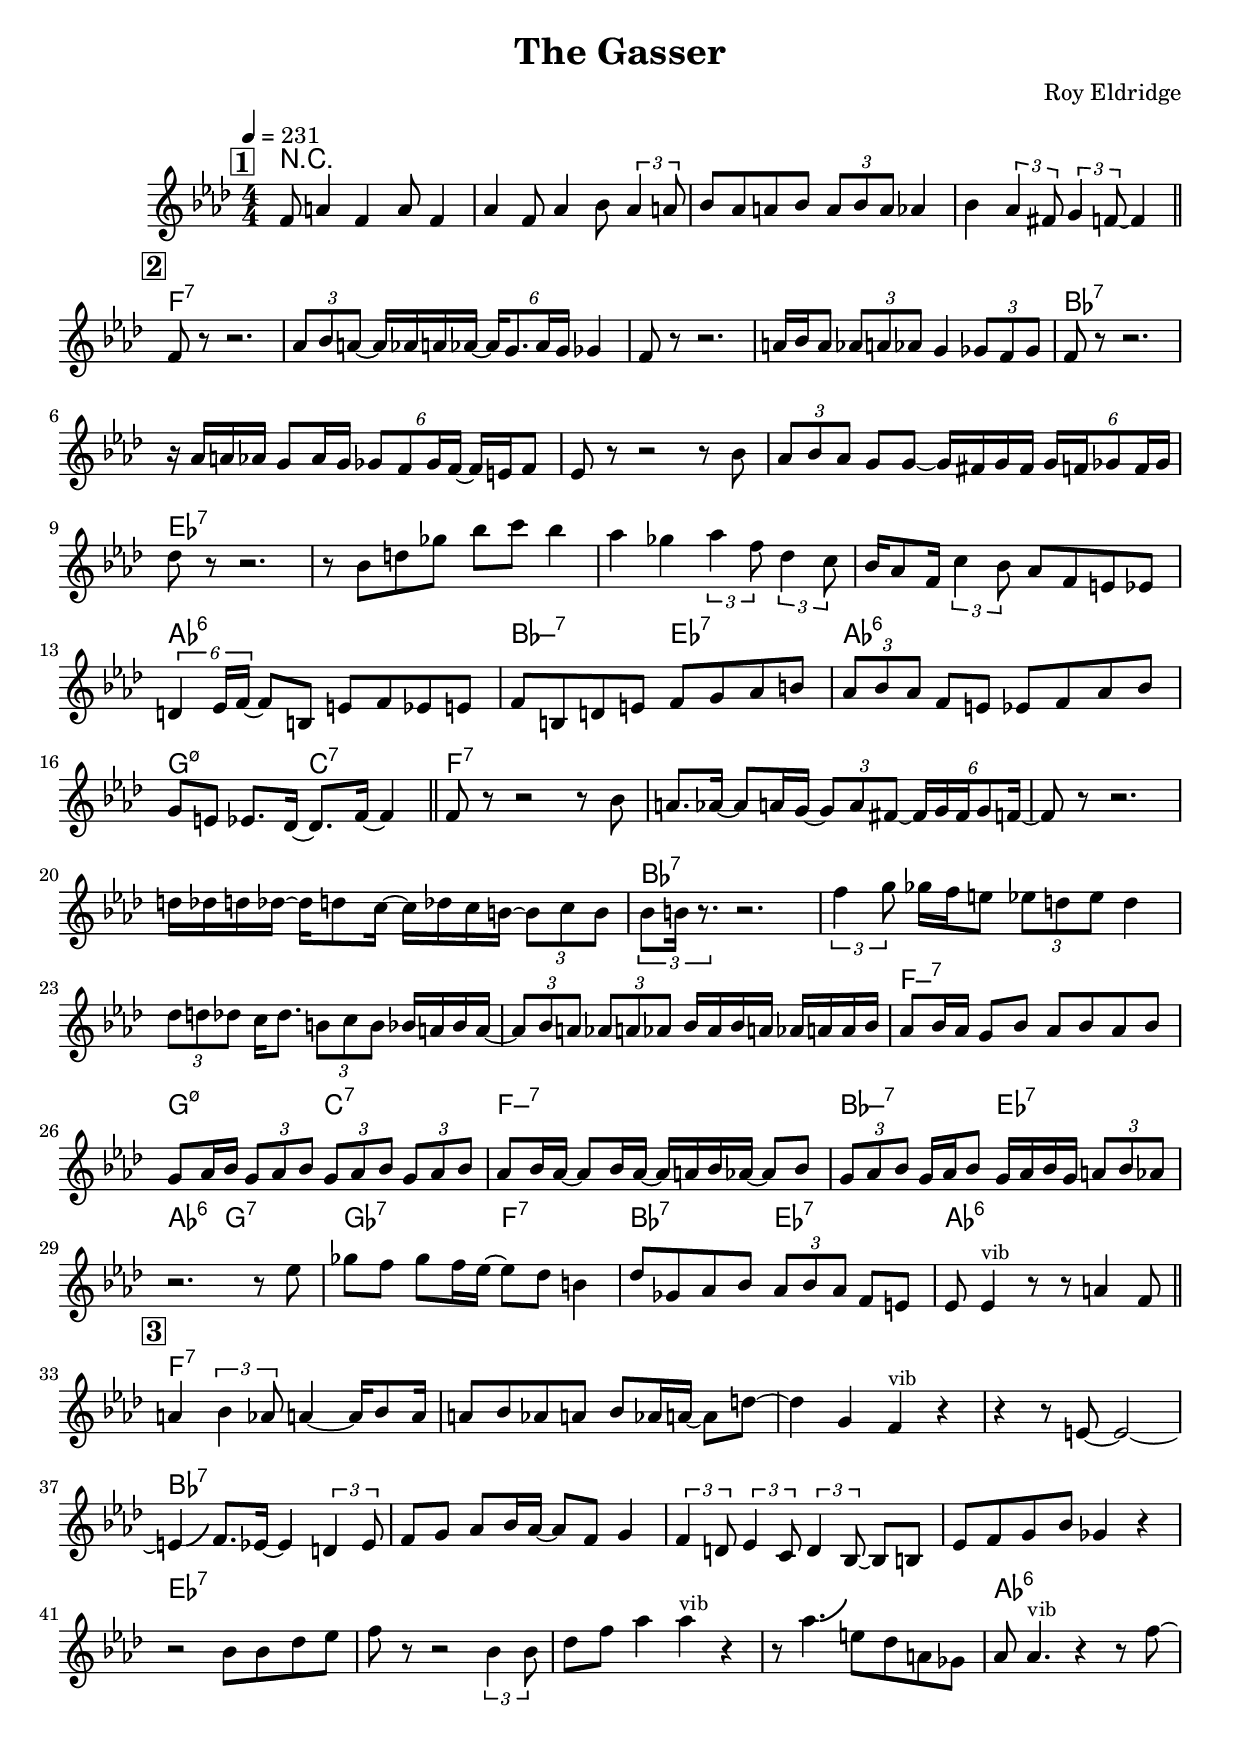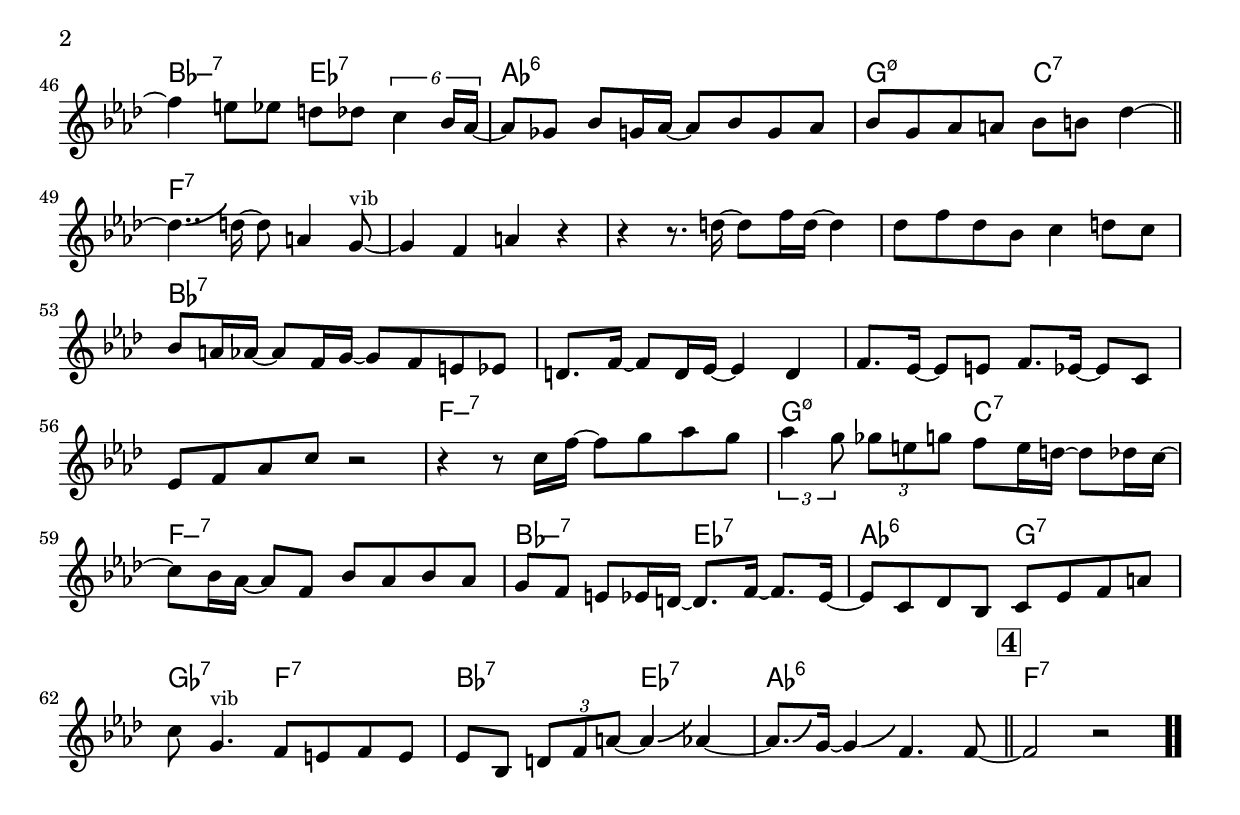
\version "2.13.2"

#(ly:set-option 'point-and-click #f)

\header {
  title = "The Gasser"
  composer = "Roy Eldridge"
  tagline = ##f
}
global =
{
    \override Staff.TimeSignature #'style = #'()
    \time 4/4
    \clef "treble"
    \key aes \major
    \override Rest #'direction = #'0
    \override MultiMeasureRest #'staff-position = #0
}
\score
{
<<
    \transpose c' c'

    \new ChordNames { \chords {
      \set majorSevenSymbol = \markup { "maj7" }
      \set minorChordModifier = \markup { \char ##x2013 }
      | r4 s2. | s1 | s1 | s1 
      | f1:7 | s1 | s1 | s1 | bes1:7 | s1 | s1 | s1 
      | es1:7 | s1 | s1 | s1 | aes1:6 | bes2:min7 es2:7 | aes1:6 | g2:min5-7 c2:7 
      | f1:7 | s1 | s1 | s1 | bes1:7 | s1 | s1 | s1 
      | f1:min7 | g2:min5-7 c2:7 | f1:min7 | bes2:min7 es2:7 | aes2:6 g2:7 | ges2:7 f2:7 | bes2:7 es2:7 | aes1:6 
      | f1:7 | s1 | s1 | s1 | bes1:7 | s1 | s1 | s1 
      | es1:7 | s1 | s1 | s1 | aes1:6 | bes2:min7 es2:7 | aes1:6 | g2:min5-7 c2:7 
      | f1:7 | s1 | s1 | s1 | bes1:7 | s1 | s1 | s1 
      | f1:min7 | g2:min5-7 c2:7 | f1:min7 | bes2:min7 es2:7 | aes2:6 g2:7 | ges2:7 f2:7 | bes2:7 es2:7 | aes1:6 
      | f1:7|
      }
      }

    \new Staff
    <<
    \transpose c' c'

    {
      \global
  		%\override Score.MetronomeMark #'transparent = ##t
  		%\override Score.MetronomeMark #'stencil = ##f
  		
  		\override HorizontalBracket #'direction = #UP
  		\override HorizontalBracket #'bracket-flare = #'(0 . 0)
  		
  		\override TextSpanner #'dash-fraction = #1.0
  		\override TextSpanner #'bound-details #'left #'text = \markup{ \concat{\draw-line #'(0 . -1.0) \draw-line #'(1.0 . 0) }}
  		\override TextSpanner #'bound-details #'right #'text = \markup{ \concat{ \draw-line #'(1.0 . 0) \draw-line #'(0 . -1.0) }}
          \set Score.markFormatter = #format-mark-box-numbers


      \tempo 4 = 231
      \set Score.currentBarNumber = #-3
     
      \bar "||" \mark \default f'8 a'4 f'4 a'8 f'4 
      | aes'4 f'8 aes'4 bes'8 \tuplet 3/2 {aes'4 a'8} 
      | bes'8 aes'8 a'8 bes'8 \tuplet 3/2 {a'8 bes'8 a'8} aes'4 
      | bes'4 \tuplet 3/2 {aes'4 fis'8} \tuplet 3/2 {g'4 f'8~} f'4 
      \bar "||" \mark \default f'8 r8 r2. 
      | \tuplet 3/2 {aes'8 bes'8 a'8~} a'16 aes'16 a'16 aes'16~ \tuplet 6/4 {aes'16 g'8. aes'16 g'16} ges'4 
      | f'8 r8 r2. 
      | a'16 bes'16 a'8 \tuplet 3/2 {aes'8 a'8 aes'8} g'4 \tuplet 3/2 {ges'8 f'8 ges'8} 
      | f'8 r8 r2. 
      | r16 aes'16 a'16 aes'16 g'8 aes'16 g'16 \tuplet 6/4 {ges'8 f'8 ges'16 f'16~} f'16 e'16 f'8 
      | es'8 r8 r2 r8 bes'8 
      | \tuplet 3/2 {aes'8 bes'8 aes'8} g'8 g'8~ g'16 fis'16 g'16 fis'16 \tuplet 6/4 {g'16 f'16 ges'8 f'16 ges'16} 
      | des''8 r8 r2. 
      | r8 bes'8 d''8 ges''8 bes''8 c'''8 bes''4 
      | aes''4 ges''4 \tuplet 3/2 {aes''4 f''8} \tuplet 3/2 {des''4 c''8} 
      | bes'16 aes'8 f'16 \tuplet 3/2 {c''4 bes'8} aes'8 f'8 e'8 es'8 
      | \tuplet 6/4 {d'4 es'16 f'16~} f'8 b8 e'8 f'8 es'8 e'8 
      | f'8 b8 d'8 e'8 f'8 g'8 aes'8 b'8 
      | \tuplet 3/2 {aes'8 bes'8 aes'8} f'8 e'8 es'8 f'8 aes'8 bes'8 
      | g'8 e'8 es'8. des'16~ des'8. f'16~ f'4 
      \bar "||" f'8 r8 r2 r8 bes'8 
      | a'8. aes'16~ aes'8 a'16 g'16~ \tuplet 3/2 {g'8 a'8 fis'8~} \tuplet 6/4 {fis'16 g'16 fis'16 g'8 f'16~} 
      | f'8 r8 r2. 
      | d''16 des''16 d''16 des''16~ des''16 d''8 c''16~ c''16 des''16 c''16 b'16~ \tuplet 3/2 {b'8 c''8 b'8} 
      | \tuplet 3/2 {bes'8 b'16 r8.} r2. 
      | \tuplet 3/2 {f''4 g''8} ges''16 f''16 e''8 \tuplet 3/2 {es''8 d''8 es''8} d''4 
      | \tuplet 3/2 {des''8 d''8 des''8} c''16 des''8. \tuplet 3/2 {b'8 c''8 b'8} bes'16 a'16 bes'16 a'16~ 
      | \tuplet 3/2 {a'8 bes'8 a'8} \tuplet 3/2 {aes'8 a'8 aes'8} bes'16 aes'16 bes'16 a'16 aes'16 a'16 a'16 bes'16 
      | aes'8 bes'16 aes'16 g'8 bes'8 aes'8 bes'8 aes'8 bes'8 
      | g'8 aes'16 bes'16 \tuplet 3/2 {g'8 aes'8 bes'8} \tuplet 3/2 {g'8 aes'8 bes'8} \tuplet 3/2 {g'8 aes'8 bes'8} 
      | aes'8 bes'16 aes'16~ aes'8 bes'16 aes'16~ aes'16 a'16 bes'16 aes'16~ aes'8 bes'8 
      | \tuplet 3/2 {g'8 aes'8 bes'8} g'16 aes'16 bes'8 g'16 aes'16 bes'16 g'16 \tuplet 3/2 {a'8 bes'8 aes'8} 
      | r2. r8 es''8 
      | ges''8 f''8 ges''8 f''16 es''16~ es''8 des''8 b'4 
      | des''8 ges'8 aes'8 bes'8 \tuplet 3/2 {aes'8 bes'8 aes'8} f'8 e'8 
      | es'8 es'4^\markup{\left-align \small vib} r8 r8 a'4 f'8 
      \bar "||" \mark \default a'4 \tuplet 3/2 {bes'4 aes'8} a'4~ a'16 bes'8 a'16 
      | a'8 bes'8 aes'8 a'8 bes'8 aes'16 a'16~ a'8 d''8~ 
      | d''4 g'4 f'4^\markup{\left-align \small vib} r4 
      | r4 r8 e'8~ e'2~ 
      | e'4\bendAfter #+4  f'8. es'16~ es'4 \tuplet 3/2 {d'4 es'8} 
      | f'8 g'8 aes'8 bes'16 aes'16~ aes'8 f'8 g'4 
      | \tuplet 3/2 {f'4 d'8} \tuplet 3/2 {es'4 c'8} \tuplet 3/2 {d'4 bes8~} bes8 b8 
      | es'8 f'8 g'8 bes'8 ges'4 r4 
      | r2 bes'8 bes'8 des''8 es''8 
      | f''8 r8 r2 \tuplet 3/2 {bes'4 bes'8} 
      | des''8 f''8 aes''4 aes''4^\markup{\left-align \small vib} r4 
      | r8 aes''4.\bendAfter #+4  e''8 des''8 a'8 ges'8 
      | aes'8 aes'4.^\markup{\left-align \small vib} r4 r8 f''8~ 
      | f''4 e''8 es''8 d''8 des''8 \tuplet 6/4 {c''4 bes'16 aes'16~} 
      | aes'8 ges'8 bes'8 g'16 aes'16~ aes'8 bes'8 g'8 aes'8 
      | bes'8 g'8 aes'8 a'8 bes'8 b'8 des''4~ 
      \bar "||" des''4..\bendAfter #+4  d''16~ d''8 a'4 g'8~^\markup{\left-align \small vib} 
      | g'4 f'4 a'4 r4 
      | r4 r8. d''16~ d''8 f''16 d''16~ d''4 
      | des''8 f''8 des''8 bes'8 c''4 d''8 c''8 
      | bes'8 a'16 aes'16~ aes'8 f'16 g'16~ g'8 f'8 e'8 es'8 
      | d'8. f'16~ f'8 d'16 es'16~ es'4 d'4 
      | f'8. es'16~ es'8 e'8 f'8. es'16~ es'8 c'8 
      | es'8 f'8 aes'8 c''8 r2 
      | r4 r8 c''16 f''16~ f''8 g''8 aes''8 g''8 
      | \tuplet 3/2 {aes''4 g''8} \tuplet 3/2 {ges''8 e''8 g''8} f''8 e''16 d''16~ d''8 des''16 c''16~ 
      | c''8 bes'16 aes'16~ aes'8 f'8 bes'8 aes'8 bes'8 aes'8 
      | g'8 f'8 e'8 es'16 d'16~ d'8. f'16~ f'8. es'16~ 
      | es'8 c'8 des'8 bes8 c'8 es'8 f'8 a'8 
      | c''8 g'4.^\markup{\left-align \small vib} f'8 e'8 f'8 e'8 
      | es'8 bes8 \tuplet 3/2 {d'8 f'8 a'8~} a'4\bendAfter #+4  aes'4~ 
      | aes'8.\bendAfter #+4  g'16~ g'4\bendAfter #+4  f'4. f'8~ 
      \bar "||" \mark \default f'2 r2\bar  ".."
    }
    >>
>>    
}
